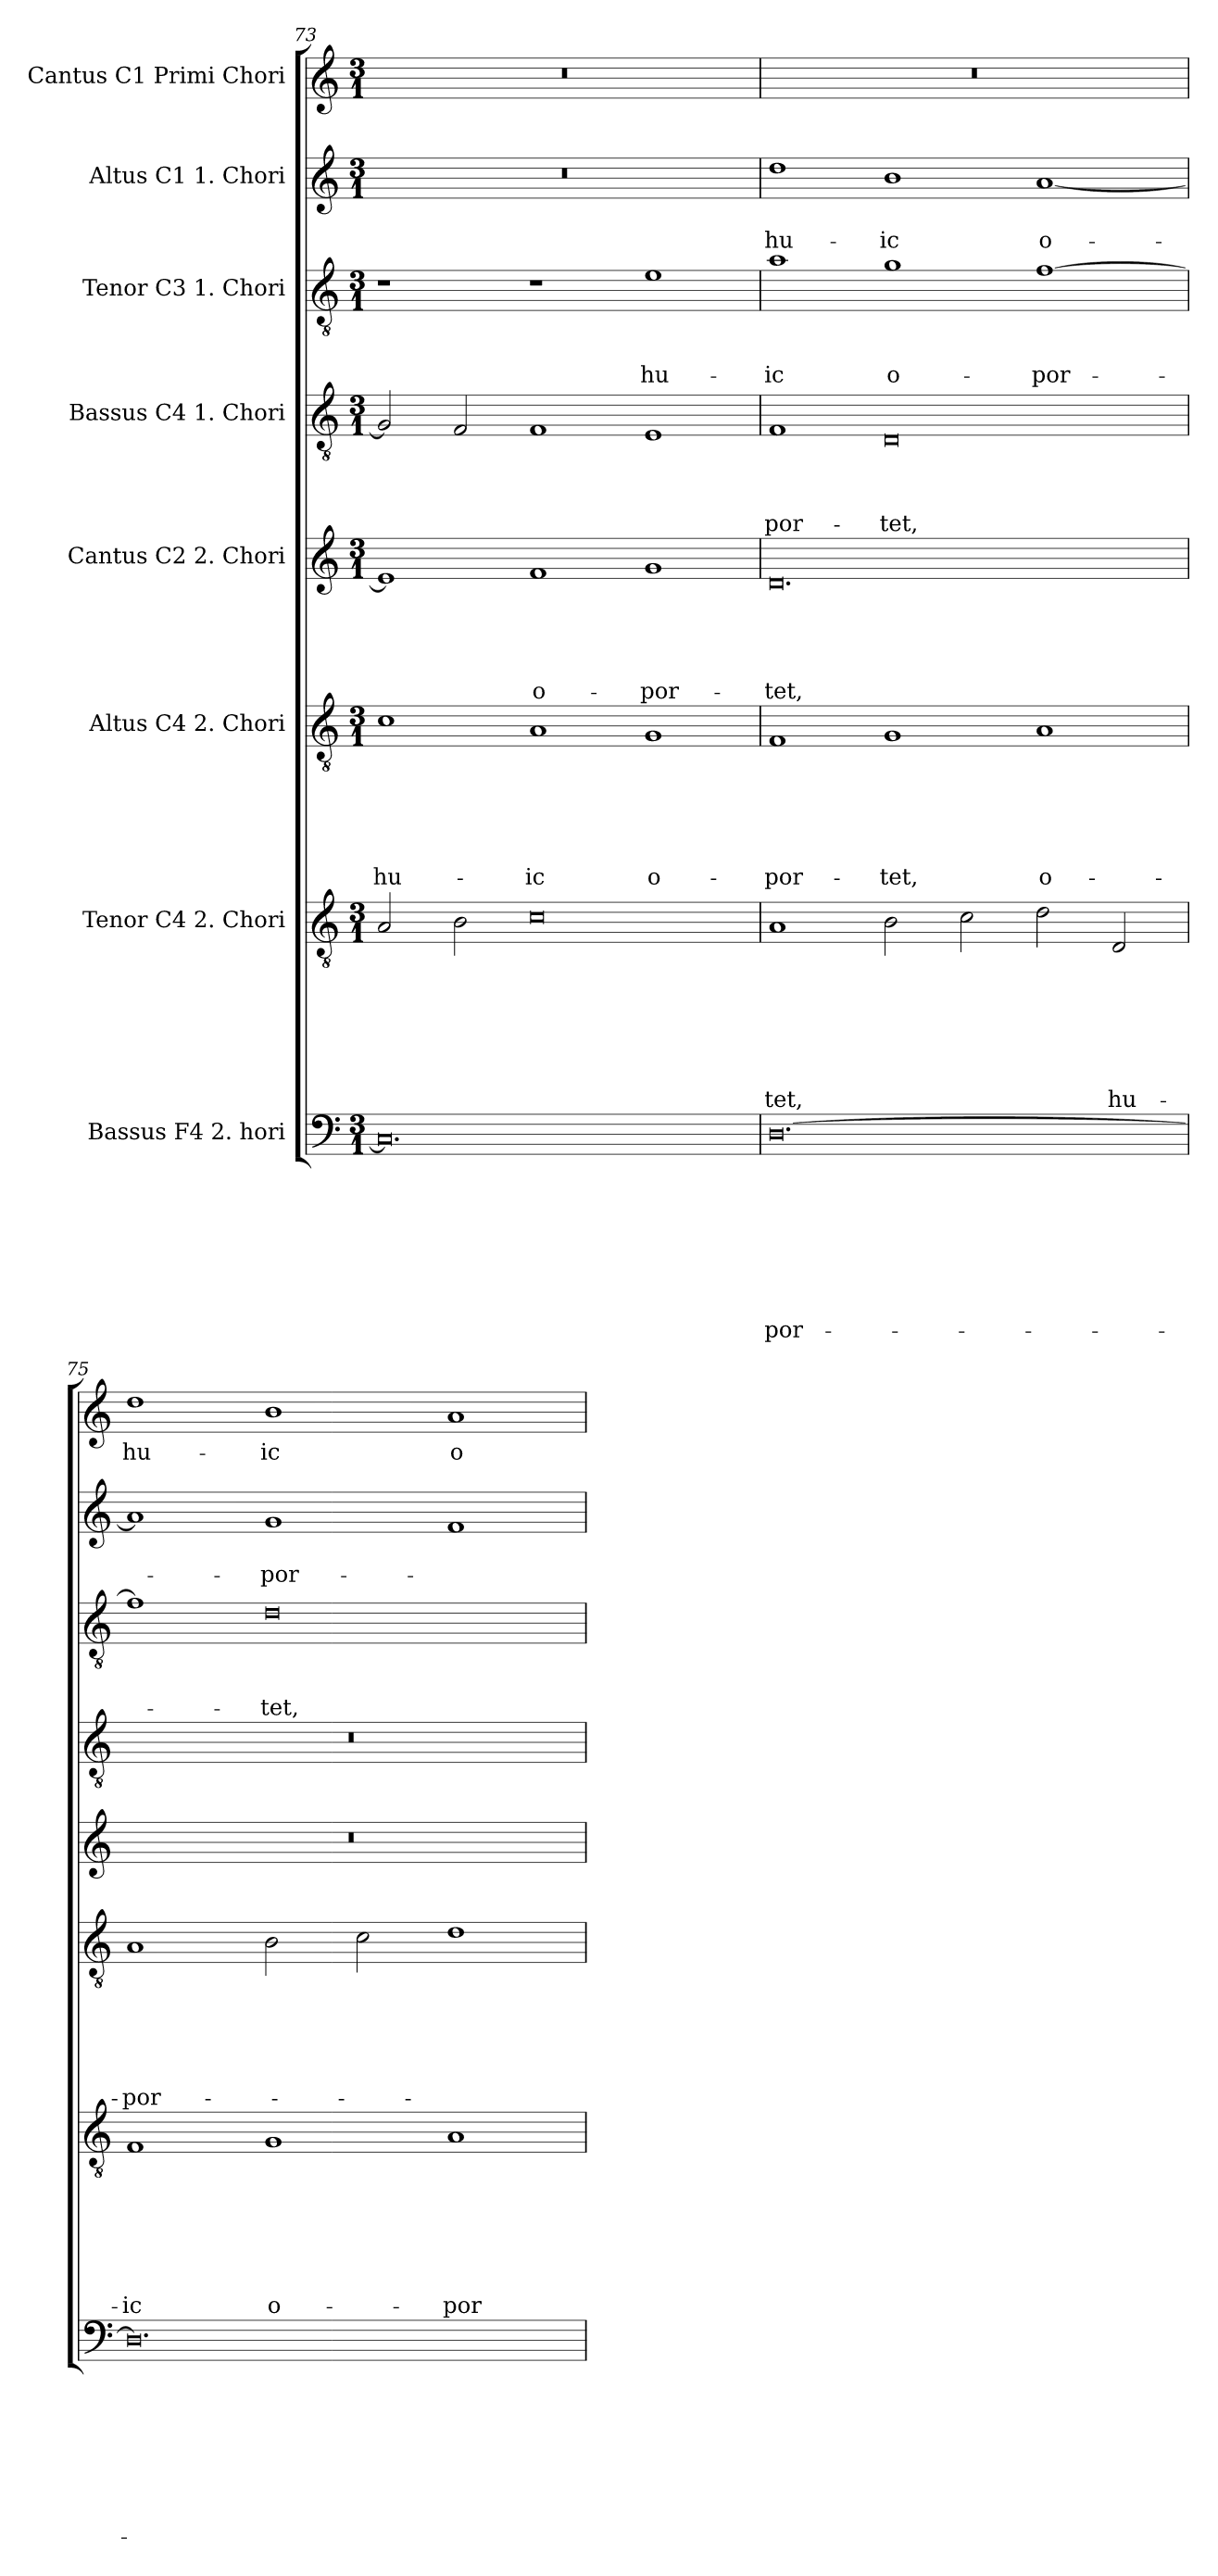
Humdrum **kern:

**kern	**text	**text	**text	**text	**text	**text	**text	**text	**kern	**text	**text	**text	**text	**text	**text	**text	**kern	**text	**text	**text	**text	**text	**text	**kern	**text	**text	**text	**text	**text	**kern	**text	**text	**text	**text	**kern	**text	**text	**text	**kern	**text	**text	**kern	**text
*part8	*part8	*part8	*part8	*part8	*part8	*part8	*part8	*part8	*part7	*part7	*part7	*part7	*part7	*part7	*part7	*part7	*part6	*part6	*part6	*part6	*part6	*part6	*part6	*part5	*part5	*part5	*part5	*part5	*part5	*part4	*part4	*part4	*part4	*part4	*part3	*part3	*part3	*part3	*part2	*part2	*part2	*part1	*part1
*staff8	*staff8	*staff8	*staff8	*staff8	*staff8	*staff8	*staff8	*staff8	*staff7	*staff7	*staff7	*staff7	*staff7	*staff7	*staff7	*staff7	*staff6	*staff6	*staff6	*staff6	*staff6	*staff6	*staff6	*staff5	*staff5	*staff5	*staff5	*staff5	*staff5	*staff4	*staff4	*staff4	*staff4	*staff4	*staff3	*staff3	*staff3	*staff3	*staff2	*staff2	*staff2	*staff1	*staff1
*I"Bassus F4 2. hori	*	*	*	*	*	*	*	*	*I"Tenor C4 2. Chori	*	*	*	*	*	*	*	*I"Altus C4 2. Chori	*	*	*	*	*	*	*I"Cantus C2 2. Chori	*	*	*	*	*	*I"Bassus C4 1. Chori	*	*	*	*	*I"Tenor C3 1. Chori	*	*	*	*I"Altus C1 1. Chori	*	*	*I"Cantus C1 Primi Chori	*
*clefF4	*	*	*	*	*	*	*	*	*clefGv2	*	*	*	*	*	*	*	*clefGv2	*	*	*	*	*	*	*clefG2	*	*	*	*	*	*clefGv2	*	*	*	*	*clefGv2	*	*	*	*clefG2	*	*	*clefG2	*
*k[]	*	*	*	*	*	*	*	*	*k[]	*	*	*	*	*	*	*	*k[]	*	*	*	*	*	*	*k[]	*	*	*	*	*	*k[]	*	*	*	*	*k[]	*	*	*	*k[]	*	*	*k[]	*
*C:	*	*	*	*	*	*	*	*	*C:	*	*	*	*	*	*	*	*C:	*	*	*	*	*	*	*C:	*	*	*	*	*	*C:	*	*	*	*	*C:	*	*	*	*C:	*	*	*C:	*
*M3/1	*	*	*	*	*	*	*	*	*M3/1	*	*	*	*	*	*	*	*M3/1	*	*	*	*	*	*	*M3/1	*	*	*	*	*	*M3/1	*	*	*	*	*M3/1	*	*	*	*M3/1	*	*	*M3/1	*
=73	=73	=73	=73	=73	=73	=73	=73	=73	=73	=73	=73	=73	=73	=73	=73	=73	=73	=73	=73	=73	=73	=73	=73	=73	=73	=73	=73	=73	=73	=73	=73	=73	=73	=73	=73	=73	=73	=73	=73	=73	=73	=73	=73
0.C]	.	.	.	.	.	.	.	.	2A/	.	.	.	.	.	.	.	1c	.	.	.	.	.	hu-	1e]	.	.	.	.	.	2G/]	.	.	.	.	1r	.	.	.	0.r	.	.	0.r	.
.	.	.	.	.	.	.	.	.	2B\	.	.	.	.	.	.	.	.	.	.	.	.	.	.	.	.	.	.	.	.	2F/	.	.	.	.	.	.	.	.	.	.	.	.	.
.	.	.	.	.	.	.	.	.	0c	.	.	.	.	.	.	.	1A	.	.	.	.	.	-ic	1f	.	.	.	.	o-	1F	.	.	.	.	1r	.	.	.	.	.	.	.	.
.	.	.	.	.	.	.	.	.	.	.	.	.	.	.	.	.	1G	.	.	.	.	.	o-	1g	.	.	.	.	-por-	1E	.	.	.	.	1e	.	.	hu-	.	.	.	.	.
=74	=74	=74	=74	=74	=74	=74	=74	=74	=74	=74	=74	=74	=74	=74	=74	=74	=74	=74	=74	=74	=74	=74	=74	=74	=74	=74	=74	=74	=74	=74	=74	=74	=74	=74	=74	=74	=74	=74	=74	=74	=74	=74	=74
[0.D	.	.	.	.	.	.	.	-por-	1A	.	.	.	.	.	.	-tet,	1F	.	.	.	.	.	-por-	0.d	.	.	.	.	-tet,	1F	.	.	.	-por-	1a	.	.	-ic	1dd	.	hu-	0.r	.
.	.	.	.	.	.	.	.	.	2B\	.	.	.	.	.	.	.	1G	.	.	.	.	.	-tet,	.	.	.	.	.	.	0D	.	.	.	-tet,	1g	.	.	o-	1b	.	-ic	.	.
.	.	.	.	.	.	.	.	.	2c\	.	.	.	.	.	.	.	.	.	.	.	.	.	.	.	.	.	.	.	.	.	.	.	.	.	.	.	.	.	.	.	.	.	.
.	.	.	.	.	.	.	.	.	2d\	.	.	.	.	.	.	.	1A	.	.	.	.	.	o-	.	.	.	.	.	.	.	.	.	.	.	[1f	.	.	-por-	[1a	.	o-	.	.
.	.	.	.	.	.	.	.	.	2D/	.	.	.	.	.	.	hu-	.	.	.	.	.	.	.	.	.	.	.	.	.	.	.	.	.	.	.	.	.	.	.	.	.	.	.
=75	=75	=75	=75	=75	=75	=75	=75	=75	=75	=75	=75	=75	=75	=75	=75	=75	=75	=75	=75	=75	=75	=75	=75	=75	=75	=75	=75	=75	=75	=75	=75	=75	=75	=75	=75	=75	=75	=75	=75	=75	=75	=75	=75
0.D]	.	.	.	.	.	.	.	.	1F	.	.	.	.	.	.	-ic	1A	.	.	.	.	.	-por-	0.r	.	.	.	.	.	0.r	.	.	.	.	1f]	.	.	.	1a]	.	.	1dd	hu-
.	.	.	.	.	.	.	.	.	1G	.	.	.	.	.	.	o-	2B\	.	.	.	.	.	.	.	.	.	.	.	.	.	.	.	.	.	0d	.	.	-tet,	1g	.	-por-	1b	-ic
.	.	.	.	.	.	.	.	.	.	.	.	.	.	.	.	.	2c\	.	.	.	.	.	.	.	.	.	.	.	.	.	.	.	.	.	.	.	.	.	.	.	.	.	.
.	.	.	.	.	.	.	.	.	1A	.	.	.	.	.	.	-por-	1d	.	.	.	.	.	.	.	.	.	.	.	.	.	.	.	.	.	.	.	.	.	1f	.	.	1a	o-
=	=	=	=	=	=	=	=	=	=	=	=	=	=	=	=	=	=	=	=	=	=	=	=	=	=	=	=	=	=	=	=	=	=	=	=	=	=	=	=	=	=	=	=
*-	*-	*-	*-	*-	*-	*-	*-	*-	*-	*-	*-	*-	*-	*-	*-	*-	*-	*-	*-	*-	*-	*-	*-	*-	*-	*-	*-	*-	*-	*-	*-	*-	*-	*-	*-	*-	*-	*-	*-	*-	*-	*-	*-
